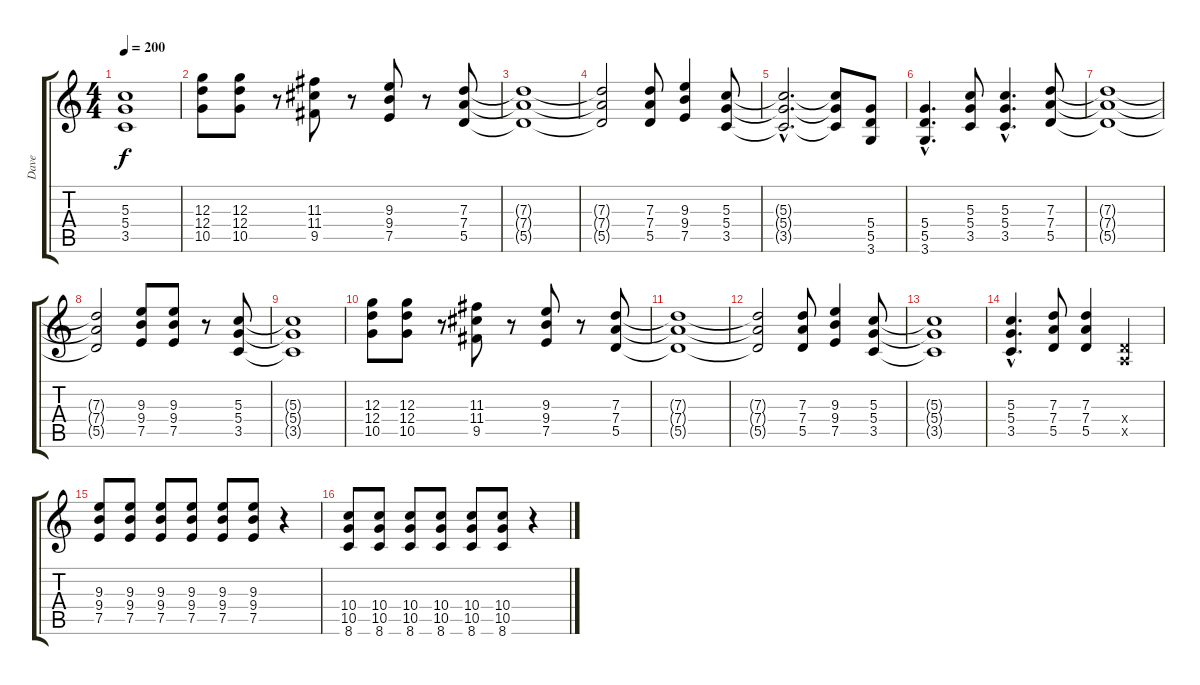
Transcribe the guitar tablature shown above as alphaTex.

\track ("Dave" "Dave") {instrument distortionguitar}
\staff {score tabs}
\tuning (E4 B3 G3 D3 A2 E2) {hide}
\ts (4 4)
\tempo 200
\clef g2
\ks c
(5.3{t} 5.4{t} 3.5{t}).1{dy f} |
(12.3 12.4 10.5).8 (12.3 12.4 10.5).8 r.8 (11.3 11.4 9.5).8 r.8 (9.3 9.4 7.5).8 r.8 (7.3 7.4 5.5).8 |
(7.3{t} 7.4{t} 5.5{t}).1 |
(7.3{t} 7.4{t} 5.5{t}).2 (7.3 7.4 5.5).8 (9.3 9.4 7.5).4 (5.3 5.4 3.5).8 |
(5.3{hac t} 5.4{hac t} 3.5{hac t}).2{d} (5.3{t} 5.4{t} 3.5{t}).8 (5.4 5.5 3.6).8 |
(5.4{hac} 5.5{hac} 3.6{hac}).4{d} (5.3 5.4 3.5).8 (5.3{hac} 5.4{hac} 3.5{hac}).4{d} (7.3 7.4 5.5).8 |
(7.3{t} 7.4{t} 5.5{t}).1 |
(7.3{t} 7.4{t} 5.5{t}).2 (9.3 9.4 7.5).8 (9.3 9.4 7.5).8 r.8 (5.3 5.4 3.5).8 |
(5.3{t} 5.4{t} 3.5{t}).1 |
(12.3 12.4 10.5).8 (12.3 12.4 10.5).8 r.8 (11.3 11.4 9.5).8 r.8 (9.3 9.4 7.5).8 r.8 (7.3 7.4 5.5).8 |
(7.3{t} 7.4{t} 5.5{t}).1 |
(7.3{t} 7.4{t} 5.5{t}).2 (7.3 7.4 5.5).8 (9.3 9.4 7.5).4 (5.3 5.4 3.5).8 |
(5.3{t} 5.4{t} 3.5{t}).1 |
(5.3{hac} 5.4{hac} 3.5{hac}).4{d} (7.3 7.4 5.5).8 (7.3 7.4 5.5).4 (0.4{x} 0.5{x}).4 |
(9.3 9.4 7.5).8 (9.3 9.4 7.5).8 (9.3 9.4 7.5).8 (9.3 9.4 7.5).8 (9.3 9.4 7.5).8 (9.3 9.4 7.5).8 r.4 |
(10.4 10.5 8.6).8 (10.4 10.5 8.6).8 (10.4 10.5 8.6).8 (10.4 10.5 8.6).8 (10.4 10.5 8.6).8 (10.4 10.5 8.6).8 r.4
